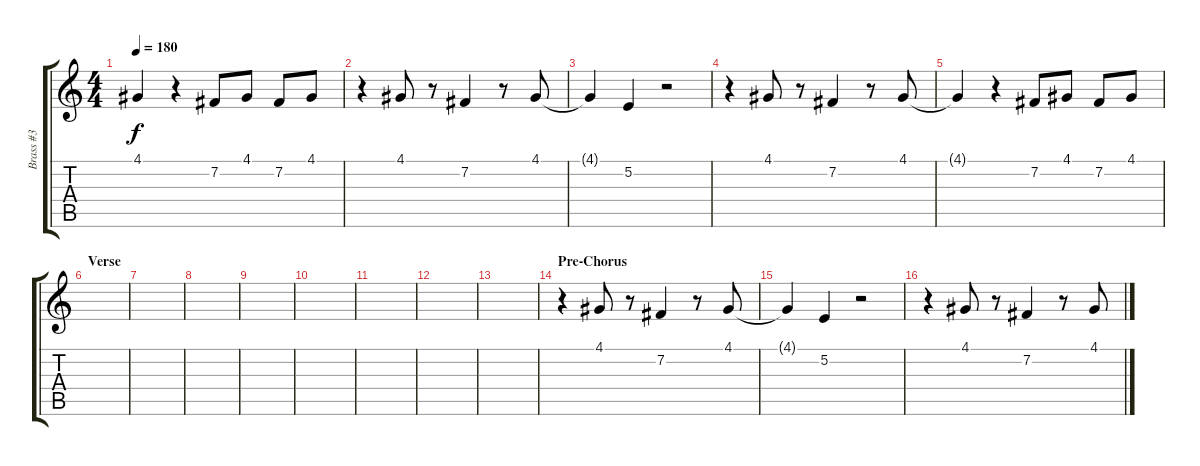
\track ("Brass #3" "Brass #3") {instrument altosax}
\staff {score tabs}
\tuning (E4 B3 G3 D3 A2 E2) {hide}
\ts (4 4)
\tempo 180
\clef g2
\ks c
4.1{t}.4{dy f} r.4 7.2.8 4.1.8 7.2.8 4.1.8 |
r.4 4.1.8 r.8 7.2.4 r.8 4.1.8 |
4.1{t}.4 5.2.4 r.2 |
r.4 4.1.8 r.8 7.2.4 r.8 4.1.8 |
4.1{t}.4 r.4 7.2.8 4.1.8 7.2.8 4.1.8 |
\section ("" "Verse")
|
|
|
|
|
|
|
|
\section ("" "Pre-Chorus")
r.4 4.1.8 r.8 7.2.4 r.8 4.1.8 |
4.1{t}.4 5.2.4 r.2 |
r.4 4.1.8 r.8 7.2.4 r.8 4.1.8
